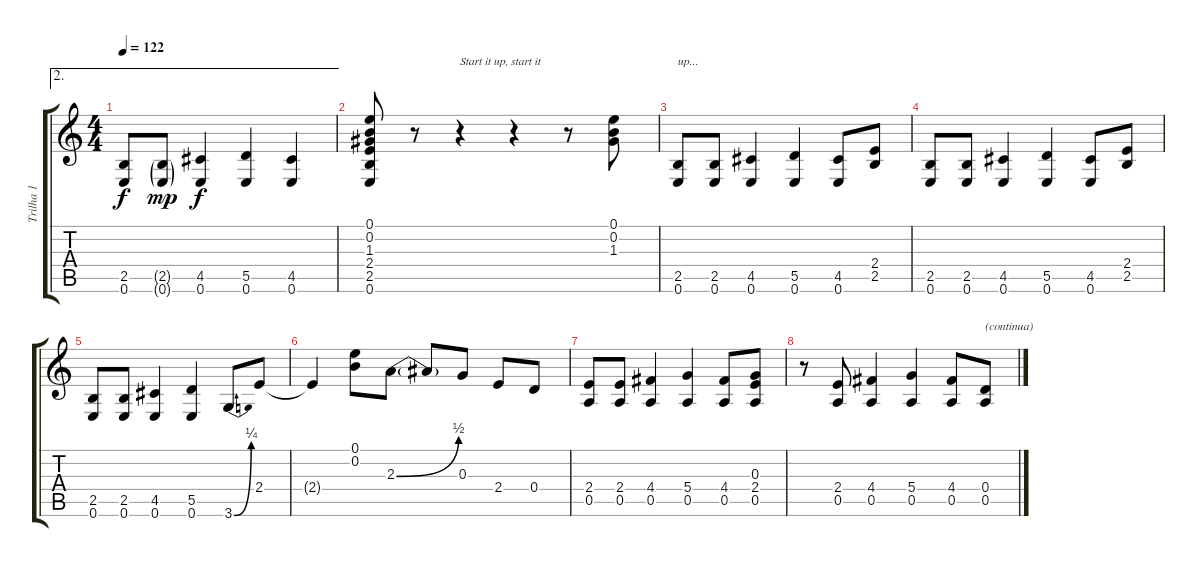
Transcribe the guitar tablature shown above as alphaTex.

\track ("Trilha 1" "Trilha 1") {instrument electricguitarclean}
\staff {score tabs}
\tuning (E4 B3 G3 D3 A2 E2) {hide}
\ae 2
\ts (4 4)
\tempo 122
\clef g2
\ks c
(2.5 0.6).8{dy f} (2.5{g} 0.6{g}).8{dy mp} (4.5 0.6).4{dy f} (5.5 0.6).4 (4.5 0.6).4 |
(0.1 0.2 1.3 2.4 2.5 0.6).8 r.8 r.4{txt "Start it up, start it"} r.4 r.8 (0.1 0.2 1.3).8 |
(2.5 0.6).8{txt "up..."} (2.5 0.6).8 (4.5 0.6).4 (5.5 0.6).4 (4.5 0.6).8 (2.4 2.5).8 |
(2.5 0.6).8 (2.5 0.6).8 (4.5 0.6).4 (5.5 0.6).4 (4.5 0.6).8 (2.4 2.5).8 |
(2.5 0.6).8 (2.5 0.6).8 (4.5 0.6).4 (5.5 0.6).4 3.6{be (bend 0 0 60 1)}.8 2.4.8 |
2.4{t}.4 (0.1 0.2).8 2.3{be (bend 0 0 60 2)}.8 2.3{t}.8 0.3.8 2.4.8 0.4.8 |
(2.4 0.5).8 (2.4 0.5).8 (4.4 0.5).4 (5.4 0.5).4 (4.4 0.5).8 (0.3 2.4 0.5).8 |
r.8 (2.4 0.5).8 (4.4 0.5).4 (5.4 0.5).4 (4.4 0.5).8 (0.4 0.5).8{txt "(continua)"}
